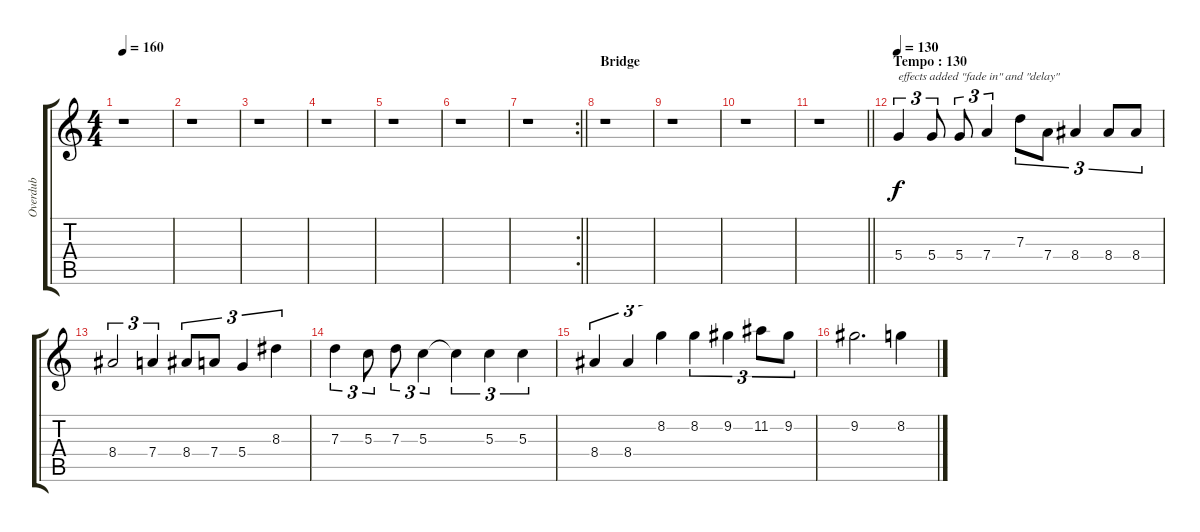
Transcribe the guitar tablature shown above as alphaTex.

\track ("Overdub" "Overdub") {instrument distortionguitar}
\staff {score tabs}
\tuning (E4 B3 G3 D3 A2 E2) {hide}
\ts (4 4)
\tempo 160
\clef g2
\ks c
r.1{dy f} |
r.1 |
r.1 |
r.1 |
r.1 |
r.1 |
\rc 2
\barLineRight lightlight
r.1 |
\section ("" "Bridge")
r.1 |
r.1 |
r.1 |
\barLineRight lightlight
r.1 |
\section ("" "Tempo : 130")
\tempo 130
5.4.4{tu (3 2) txt "effects added \"fade in\" and \"delay\"" instrument pad4choir} 5.4.8{tu (3 2)} 5.4.8{tu (3 2)} 7.4.4{tu (3 2)} 7.3.8{tu (3 2)} 7.4.8{tu (3 2)} 8.4.4{tu (3 2)} 8.4.8{tu (3 2)} 8.4.8{tu (3 2)} |
8.4.2{tu (3 2)} 7.4.4{tu (3 2)} 8.4.8{tu (3 2)} 7.4.8{tu (3 2)} 5.4.4{tu (3 2)} 8.3.4{tu (3 2)} |
7.3.4{tu (3 2) instrument pad4choir} 5.3.8{tu (3 2)} 7.3.8{tu (3 2)} 5.3.4{tu (3 2)} 5.3{t}.4{tu (3 2)} 5.3.4{tu (3 2)} 5.3.4{tu (3 2)} |
8.4.4{tu (3 2)} 8.4.4{tu (3 2)} 8.2.4{tu (3 2)} 8.2.4{tu (3 2)} 9.2.4{tu (3 2)} 11.2.8{tu (3 2)} 9.2.8{tu (3 2) instrument pad4choir} |
9.2.2{d instrument pad4choir} 8.2.4
